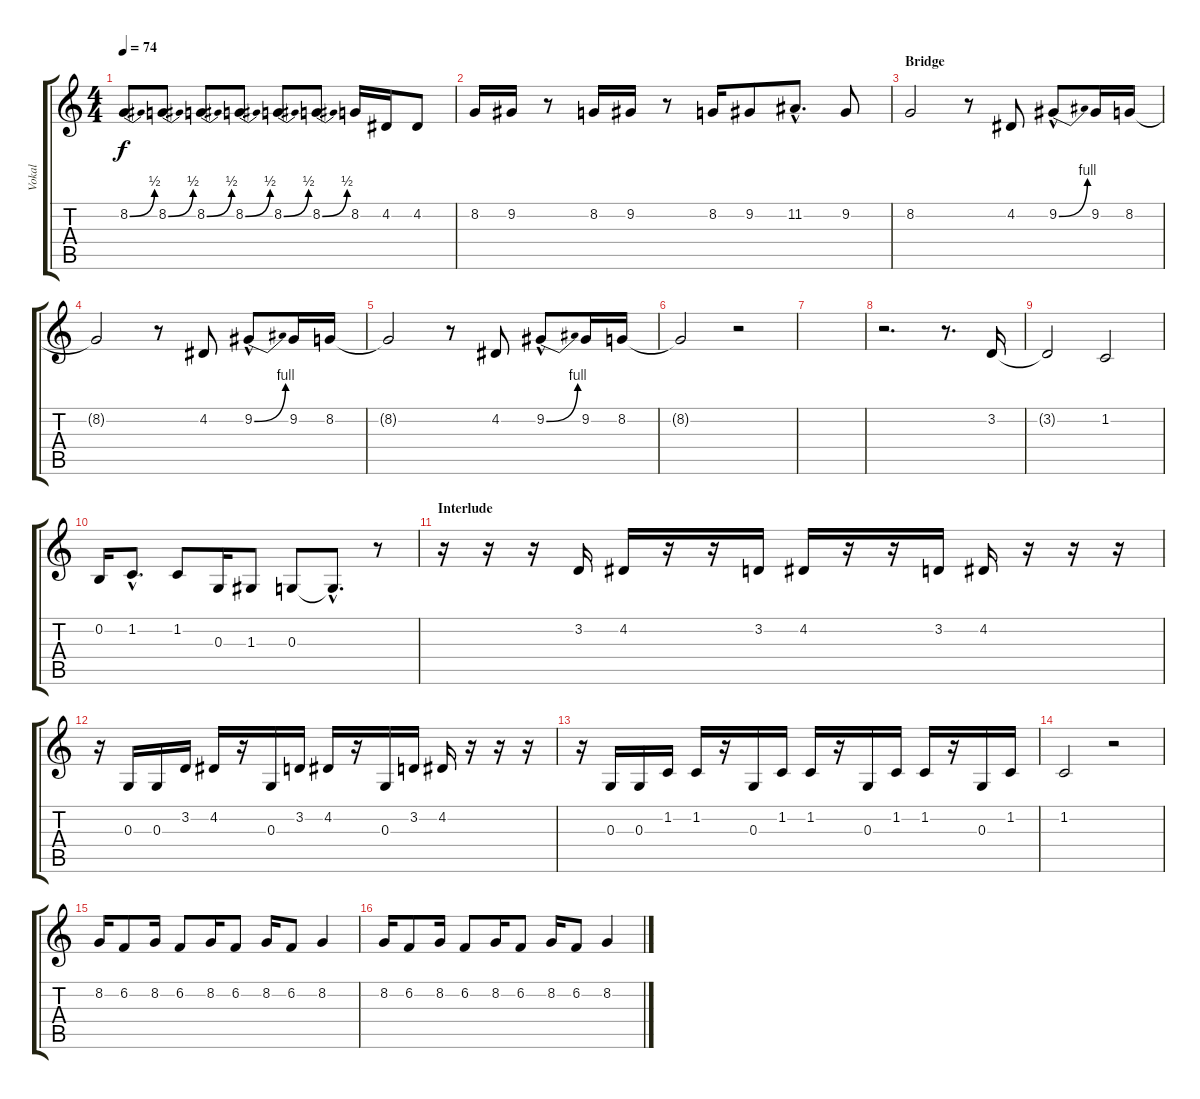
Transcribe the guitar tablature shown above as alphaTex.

\track ("Vokal" "Vokal") {instrument sopranosax}
\staff {score tabs}
\tuning (E4 B3 G3 D3 A2 E2) {hide}
\ts (4 4)
\tempo 74
\clef g2
\ks c
8.2{be (bend 0 0 60 2)}.8{dy f} 8.2{be (bend 0 0 60 2)}.8 8.2{be (bend 0 0 60 2)}.8 8.2{be (bend 0 0 60 2)}.8 8.2{be (bend 0 0 60 2)}.8 8.2{be (bend 0 0 60 2)}.8 8.2.16 4.2.16 4.2.8 |
8.2.16 9.2.16 r.8 8.2.16 9.2.16 r.8 8.2.16 9.2.8 11.2{hac}.8{d} 9.2.8 |
\section ("" "Bridge")
8.2.2 r.8 4.2.8 9.2{be (bend 0 0 60 4) hac}.8 9.2.16 8.2.16 |
8.2{t}.2 r.8 4.2.8 9.2{be (bend 0 0 60 4) hac}.8 9.2.16 8.2.16 |
8.2{t}.2 r.8 4.2.8 9.2{be (bend 0 0 60 4) hac}.8 9.2.16 8.2.16 |
8.2{t}.2 r.2 |
|
r.2{d volume 4} r.8{d} 3.2.16{volume 8} |
3.2{t}.2 1.2.2 |
0.2.16 1.2{hac}.8{d} 1.2.8 0.3.16 1.3.8 0.3.8 0.3{hac t}.8{d} r.8 |
\section ("" "Interlude")
r.16{volume 12} r.16 r.16 3.2.16 4.2.16 r.16 r.16 3.2.16 4.2.16 r.16 r.16 3.2.16 4.2.16 r.16 r.16 r.16 |
r.16 0.3.16 0.3.16 3.2.16 4.2.16 r.16 0.3.16 3.2.16 4.2.16 r.16 0.3.16 3.2.16 4.2.16 r.16 r.16 r.16 |
r.16 0.3.16 0.3.16 1.2.16 1.2.16 r.16 0.3.16 1.2.16 1.2.16 r.16 0.3.16 1.2.16 1.2.16 r.16 0.3.16 1.2.16 |
1.2.2{volume 4} r.2 |
8.2.16{volume 12} 6.2.8 8.2.16 6.2.8 8.2.16 6.2.8 8.2.16 6.2.8 8.2.4 |
8.2.16 6.2.8 8.2.16 6.2.8 8.2.16 6.2.8 8.2.16 6.2.8 8.2.4
